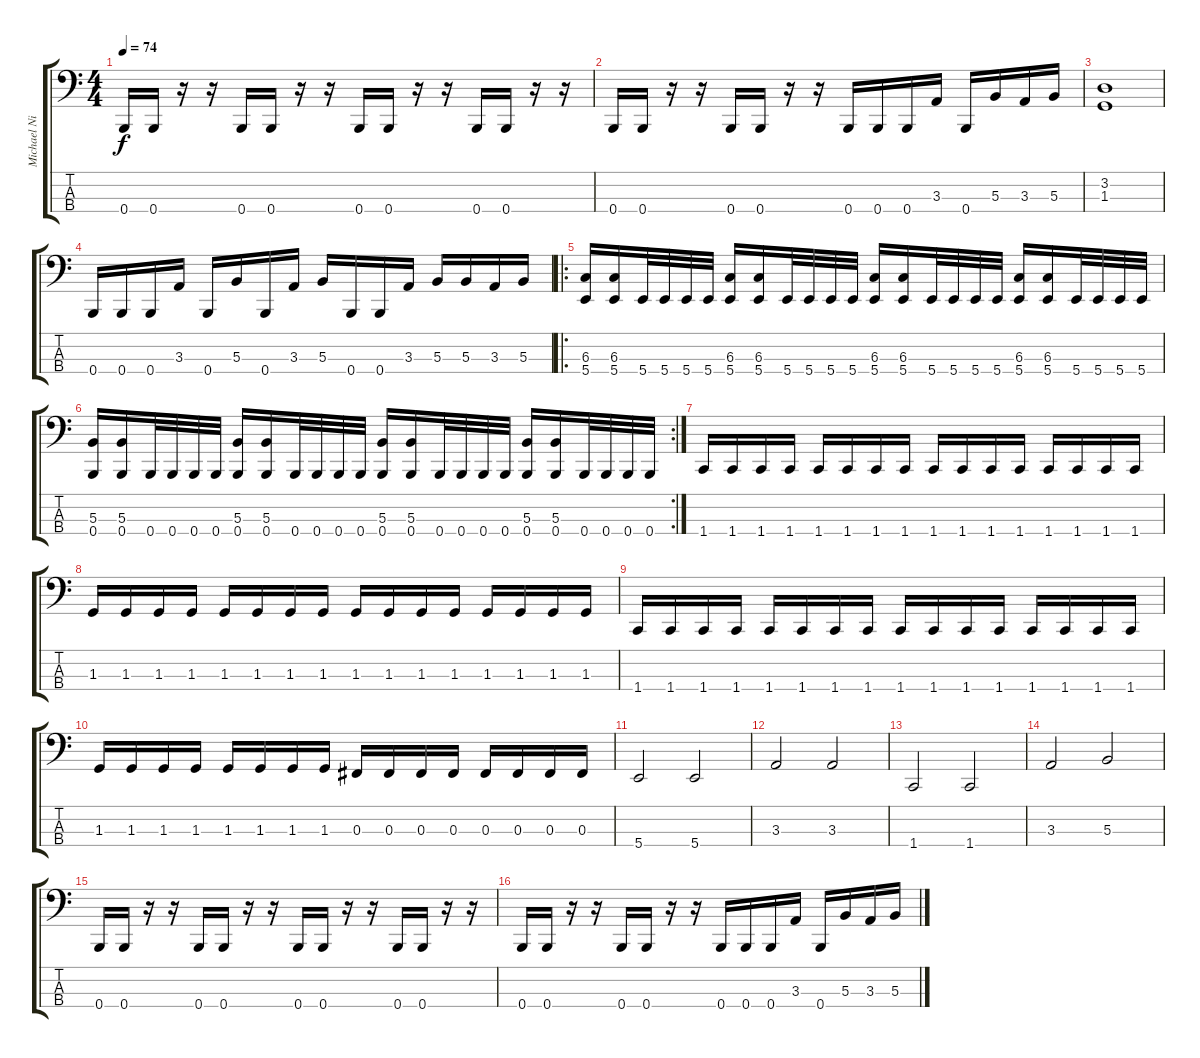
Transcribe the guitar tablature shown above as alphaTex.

\track ("Michael Nicklasson" "Michael Ni") {instrument fretlessbass}
\staff {score tabs}
\tuning (E2 B1 Gb1 B0) {hide}
\ts (4 4)
\tempo 74
\clef f4
\ks c
0.4.16{dy f} 0.4.16 r.16 r.16 0.4.16 0.4.16 r.16 r.16 0.4.16 0.4.16 r.16 r.16 0.4.16 0.4.16 r.16 r.16 |
0.4.16 0.4.16 r.16 r.16 0.4.16 0.4.16 r.16 r.16 0.4.16 0.4.16 0.4.16 3.3.16 0.4.16 5.3.16 3.3.16 5.3.16 |
(3.2 1.3).1 |
0.4.16 0.4.16 0.4.16 3.3.16 0.4.16 5.3.16 0.4.16 3.3.16 5.3.16 0.4.16 0.4.16 3.3.16 5.3.16 5.3.16 3.3.16 5.3.16 |
\ro
(6.3 5.4).16 (6.3 5.4).16 5.4.32 5.4.32 5.4.32 5.4.32 (6.3 5.4).16 (6.3 5.4).16 5.4.32 5.4.32 5.4.32 5.4.32 (6.3 5.4).16 (6.3 5.4).16 5.4.32 5.4.32 5.4.32 5.4.32 (6.3 5.4).16 (6.3 5.4).16 5.4.32 5.4.32 5.4.32 5.4.32 |
\rc 2
(5.3 0.4).16 (5.3 0.4).16 0.4.32 0.4.32 0.4.32 0.4.32 (5.3 0.4).16 (5.3 0.4).16 0.4.32 0.4.32 0.4.32 0.4.32 (5.3 0.4).16 (5.3 0.4).16 0.4.32 0.4.32 0.4.32 0.4.32 (5.3 0.4).16 (5.3 0.4).16 0.4.32 0.4.32 0.4.32 0.4.32 |
1.4.16 1.4.16 1.4.16 1.4.16 1.4.16 1.4.16 1.4.16 1.4.16 1.4.16 1.4.16 1.4.16 1.4.16 1.4.16 1.4.16 1.4.16 1.4.16 |
1.3.16 1.3.16 1.3.16 1.3.16 1.3.16 1.3.16 1.3.16 1.3.16 1.3.16 1.3.16 1.3.16 1.3.16 1.3.16 1.3.16 1.3.16 1.3.16 |
1.4.16 1.4.16 1.4.16 1.4.16 1.4.16 1.4.16 1.4.16 1.4.16 1.4.16 1.4.16 1.4.16 1.4.16 1.4.16 1.4.16 1.4.16 1.4.16 |
1.3.16 1.3.16 1.3.16 1.3.16 1.3.16 1.3.16 1.3.16 1.3.16 0.3.16 0.3.16 0.3.16 0.3.16 0.3.16 0.3.16 0.3.16 0.3.16 |
5.4.2 5.4.2 |
3.3.2 3.3.2 |
1.4.2 1.4.2 |
3.3.2 5.3.2 |
0.4.16 0.4.16 r.16 r.16 0.4.16 0.4.16 r.16 r.16 0.4.16 0.4.16 r.16 r.16 0.4.16 0.4.16 r.16 r.16 |
0.4.16 0.4.16 r.16 r.16 0.4.16 0.4.16 r.16 r.16 0.4.16 0.4.16 0.4.16 3.3.16 0.4.16 5.3.16 3.3.16 5.3.16
